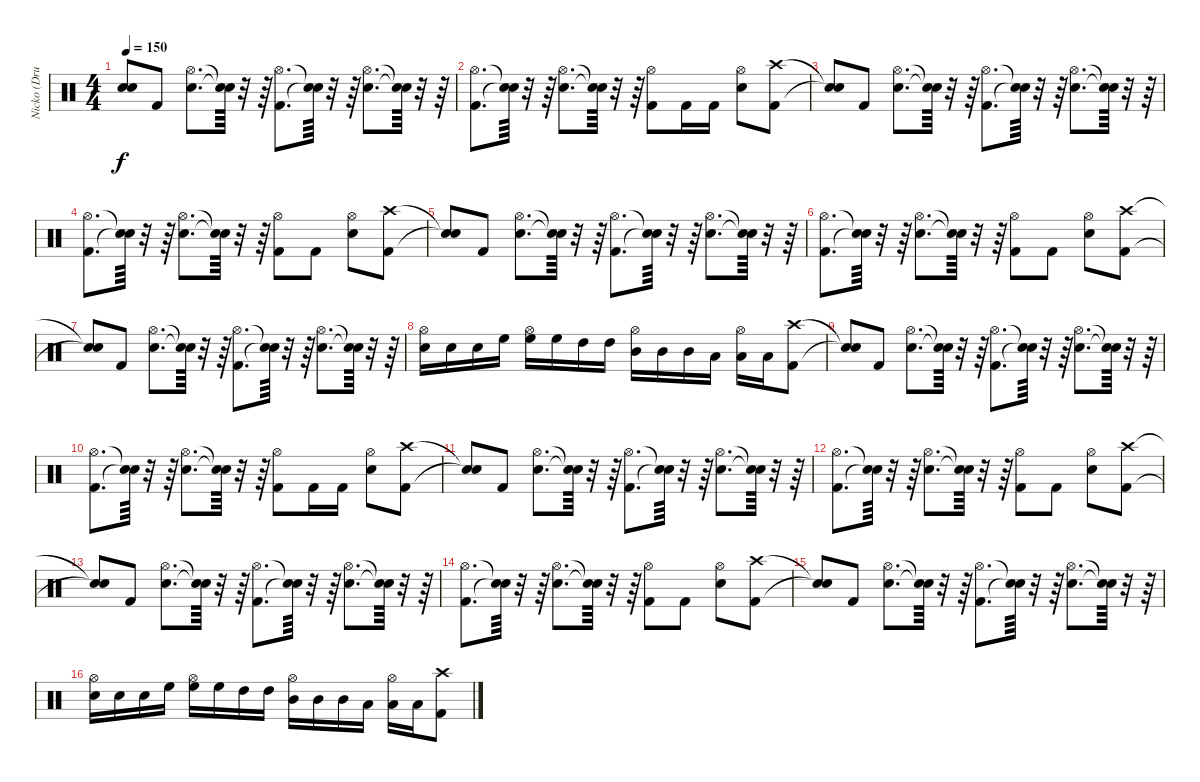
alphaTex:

\track ("Nicko (Drums)" "Nicko (Dru") {instrument percussion}
\staff {score}
\articulation defaults
\ts (4 4)
\tempo 150
\clef neutral
\ks c
("Snare (hit)"{t} "Snare (hit)"{t}).8{dy f} "Kick (hit) 2".8 ("Snare (hit) 2" "Hi-Hat (open)").8{d} ("Snare (hit)"{t} "Snare (hit)"{t}).64 r.32 r.64 ("Kick (hit) 2" "Hi-Hat (open)").8{d} ("Snare (hit)"{t} "Snare (hit)"{t}).64 r.32 r.64 ("Snare (hit) 2" "Hi-Hat (open)").8{d} ("Snare (hit)"{t} "Snare (hit)"{t}).64 r.32 r.64 |
("Kick (hit) 2" "Hi-Hat (open)").8{d} ("Snare (hit)"{t} "Snare (hit)"{t}).64 r.32 r.64 ("Snare (hit) 2" "Hi-Hat (open)").8{d} ("Snare (hit)"{t} "Snare (hit)"{t}).64 r.32 r.64 ("Kick (hit) 2" "Hi-Hat (open)").8 "Kick (hit) 2".16 "Kick (hit) 2".16 ("Snare (hit) 2" "Hi-Hat (open)").8 ("Kick (hit) 2" "Crash high (hit)").8 |
("Snare (hit)"{t} "Snare (hit)"{t}).8 "Kick (hit) 2".8 ("Snare (hit) 2" "Hi-Hat (open)").8{d} ("Snare (hit)"{t} "Snare (hit)"{t}).64 r.32 r.64 ("Kick (hit) 2" "Hi-Hat (open)").8{d} ("Snare (hit)"{t} "Snare (hit)"{t}).64 r.32 r.64 ("Snare (hit) 2" "Hi-Hat (open)").8{d} ("Snare (hit)"{t} "Snare (hit)"{t}).64 r.32 r.64 |
("Kick (hit) 2" "Hi-Hat (open)").8{d} ("Snare (hit)"{t} "Snare (hit)"{t}).64 r.32 r.64 ("Snare (hit) 2" "Hi-Hat (open)").8{d} ("Snare (hit)"{t} "Snare (hit)"{t}).64 r.32 r.64 ("Kick (hit) 2" "Hi-Hat (open)").8 "Kick (hit) 2".8 ("Snare (hit) 2" "Hi-Hat (open)").8 ("Kick (hit) 2" "Crash high (hit)").8 |
("Snare (hit)"{t} "Snare (hit)"{t}).8 "Kick (hit) 2".8 ("Snare (hit) 2" "Hi-Hat (open)").8{d} ("Snare (hit)"{t} "Snare (hit)"{t}).64 r.32 r.64 ("Kick (hit) 2" "Hi-Hat (open)").8{d} ("Snare (hit)"{t} "Snare (hit)"{t}).64 r.32 r.64 ("Snare (hit) 2" "Hi-Hat (open)").8{d} ("Snare (hit)"{t} "Snare (hit)"{t}).64 r.32 r.64 |
("Kick (hit) 2" "Hi-Hat (open)").8{d} ("Snare (hit)"{t} "Snare (hit)"{t}).64 r.32 r.64 ("Snare (hit) 2" "Hi-Hat (open)").8{d} ("Snare (hit)"{t} "Snare (hit)"{t}).64 r.32 r.64 ("Kick (hit) 2" "Hi-Hat (open)").8 "Kick (hit) 2".8 ("Snare (hit) 2" "Hi-Hat (open)").8 ("Kick (hit) 2" "Crash high (hit)").8 |
("Snare (hit)"{t} "Snare (hit)"{t}).8 "Kick (hit) 2".8 ("Snare (hit) 2" "Hi-Hat (open)").8{d} ("Snare (hit)"{t} "Snare (hit)"{t}).64 r.32 r.64 ("Kick (hit) 2" "Hi-Hat (open)").8{d} ("Snare (hit)"{t} "Snare (hit)"{t}).64 r.32 r.64 ("Snare (hit) 2" "Hi-Hat (open)").8{d} ("Snare (hit)"{t} "Snare (hit)"{t}).64 r.32 r.64 |
("Snare (hit) 2" "Hi-Hat (open)").16 "Snare (hit) 2".16 "Snare (hit) 2".16 "High Floor Tom (hit)".16 ("Hi-Hat (open)" "High Floor Tom (hit)").16 "High Floor Tom (hit)".16 "High Tom (hit)".16 "High Tom (hit)".16 ("Hi-Hat (open)" "Mid Tom (hit)").16 "Mid Tom (hit)".16 "Mid Tom (hit)".16 "Low Tom (hit)".16 ("Low Tom (hit)" "Hi-Hat (open)").16 "Low Tom (hit)".16 ("Kick (hit) 2" "Crash high (hit)").8 |
("Snare (hit)"{t} "Snare (hit)"{t}).8 "Kick (hit) 2".8 ("Snare (hit) 2" "Hi-Hat (open)").8{d} ("Snare (hit)"{t} "Snare (hit)"{t}).64 r.32 r.64 ("Kick (hit) 2" "Hi-Hat (open)").8{d} ("Snare (hit)"{t} "Snare (hit)"{t}).64 r.32 r.64 ("Snare (hit) 2" "Hi-Hat (open)").8{d} ("Snare (hit)"{t} "Snare (hit)"{t}).64 r.32 r.64 |
("Kick (hit) 2" "Hi-Hat (open)").8{d} ("Snare (hit)"{t} "Snare (hit)"{t}).64 r.32 r.64 ("Snare (hit) 2" "Hi-Hat (open)").8{d} ("Snare (hit)"{t} "Snare (hit)"{t}).64 r.32 r.64 ("Kick (hit) 2" "Hi-Hat (open)").8 "Kick (hit) 2".16 "Kick (hit) 2".16 ("Snare (hit) 2" "Hi-Hat (open)").8 ("Kick (hit) 2" "Crash high (hit)").8 |
("Snare (hit)"{t} "Snare (hit)"{t}).8 "Kick (hit) 2".8 ("Snare (hit) 2" "Hi-Hat (open)").8{d} ("Snare (hit)"{t} "Snare (hit)"{t}).64 r.32 r.64 ("Kick (hit) 2" "Hi-Hat (open)").8{d} ("Snare (hit)"{t} "Snare (hit)"{t}).64 r.32 r.64 ("Snare (hit) 2" "Hi-Hat (open)").8{d} ("Snare (hit)"{t} "Snare (hit)"{t}).64 r.32 r.64 |
("Kick (hit) 2" "Hi-Hat (open)").8{d} ("Snare (hit)"{t} "Snare (hit)"{t}).64 r.32 r.64 ("Snare (hit) 2" "Hi-Hat (open)").8{d} ("Snare (hit)"{t} "Snare (hit)"{t}).64 r.32 r.64 ("Kick (hit) 2" "Hi-Hat (open)").8 "Kick (hit) 2".8 ("Snare (hit) 2" "Hi-Hat (open)").8 ("Kick (hit) 2" "Crash high (hit)").8 |
("Snare (hit)"{t} "Snare (hit)"{t}).8 "Kick (hit) 2".8 ("Snare (hit) 2" "Hi-Hat (open)").8{d} ("Snare (hit)"{t} "Snare (hit)"{t}).64 r.32 r.64 ("Kick (hit) 2" "Hi-Hat (open)").8{d} ("Snare (hit)"{t} "Snare (hit)"{t}).64 r.32 r.64 ("Snare (hit) 2" "Hi-Hat (open)").8{d} ("Snare (hit)"{t} "Snare (hit)"{t}).64 r.32 r.64 |
("Kick (hit) 2" "Hi-Hat (open)").8{d} ("Snare (hit)"{t} "Snare (hit)"{t}).64 r.32 r.64 ("Snare (hit) 2" "Hi-Hat (open)").8{d} ("Snare (hit)"{t} "Snare (hit)"{t}).64 r.32 r.64 ("Kick (hit) 2" "Hi-Hat (open)").8 "Kick (hit) 2".8 ("Snare (hit) 2" "Hi-Hat (open)").8 ("Kick (hit) 2" "Crash high (hit)").8 |
("Snare (hit)"{t} "Snare (hit)"{t}).8 "Kick (hit) 2".8 ("Snare (hit) 2" "Hi-Hat (open)").8{d} ("Snare (hit)"{t} "Snare (hit)"{t}).64 r.32 r.64 ("Kick (hit) 2" "Hi-Hat (open)").8{d} ("Snare (hit)"{t} "Snare (hit)"{t}).64 r.32 r.64 ("Snare (hit) 2" "Hi-Hat (open)").8{d} ("Snare (hit)"{t} "Snare (hit)"{t}).64 r.32 r.64 |
("Snare (hit) 2" "Hi-Hat (open)").16 "Snare (hit) 2".16 "Snare (hit) 2".16 "High Floor Tom (hit)".16 ("Hi-Hat (open)" "High Floor Tom (hit)").16 "High Floor Tom (hit)".16 "High Tom (hit)".16 "High Tom (hit)".16 ("Hi-Hat (open)" "Mid Tom (hit)").16 "Mid Tom (hit)".16 "Mid Tom (hit)".16 "Low Tom (hit)".16 ("Low Tom (hit)" "Hi-Hat (open)").16 "Low Tom (hit)".16 ("Kick (hit) 2" "Crash high (hit)").8
